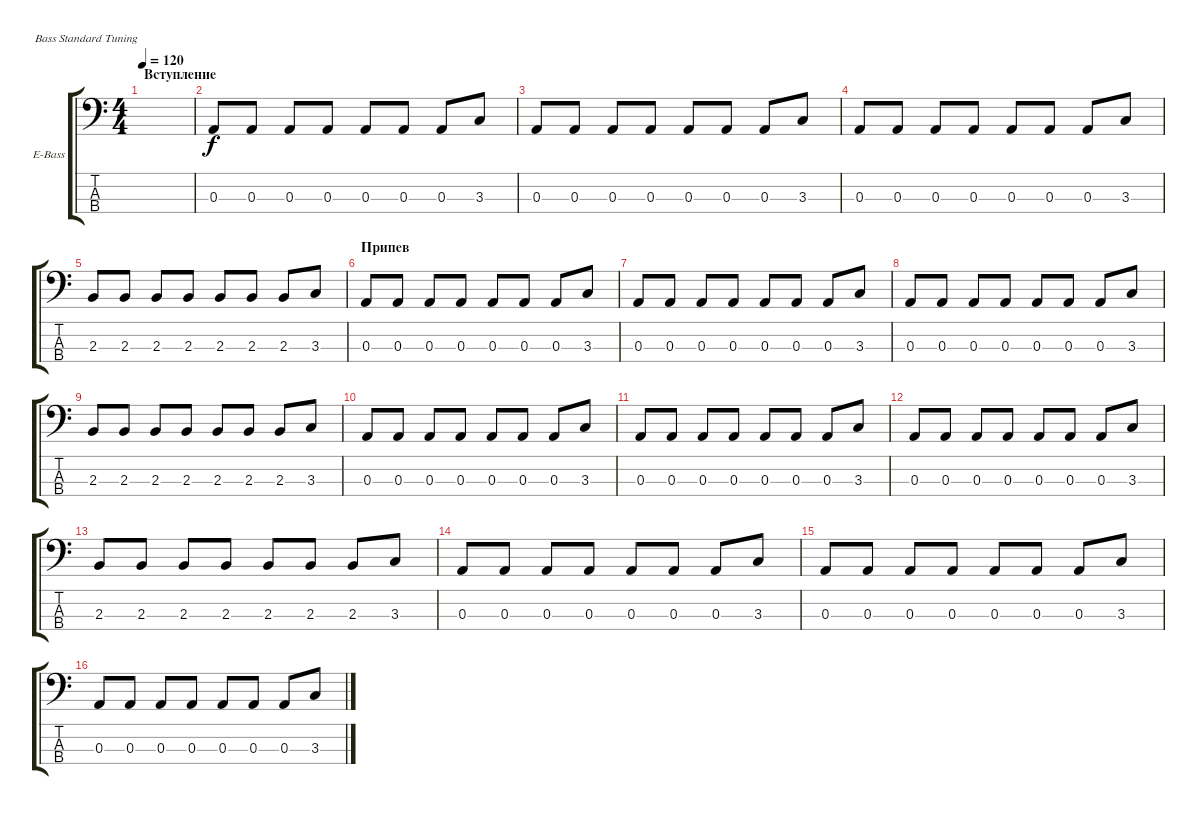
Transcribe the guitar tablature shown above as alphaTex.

\defaultSystemsLayout 4
\bracketExtendMode groupsimilarinstruments
\firstSystemTrackNameOrientation horizontal
\otherSystemsTrackNameOrientation horizontal
\track ("Electric Bass backdown" "E-Bass") {instrument electricbassfinger}
\staff {score tabs}
\tuning (G2 D2 A1 E1)
\ts (4 4)
\section ("" "Вступление")
\tempo 120
\clef f4
\scale
0.487395
\ks c
|
\scale
0.256303 0.3.8 0.3.8 0.3.8 0.3.8 0.3.8 0.3.8 0.3.8 3.3.8 |
\scale
0.256303 0.3.8 0.3.8 0.3.8 0.3.8 0.3.8 0.3.8 0.3.8 3.3.8 |
\scale
0.333333 0.3.8 0.3.8 0.3.8 0.3.8 0.3.8 0.3.8 0.3.8 3.3.8 |
\scale
0.333333 2.3.8 2.3.8 2.3.8 2.3.8 2.3.8 2.3.8 2.3.8 3.3.8 |
\section ("" "Припев")
\scale
0.333333 0.3.8 0.3.8 0.3.8 0.3.8 0.3.8 0.3.8 0.3.8 3.3.8 |
\scale
0.333333 0.3.8 0.3.8 0.3.8 0.3.8 0.3.8 0.3.8 0.3.8 3.3.8 |
\scale
0.333333 0.3.8 0.3.8 0.3.8 0.3.8 0.3.8 0.3.8 0.3.8 3.3.8 |
\scale
0.333333 2.3.8 2.3.8 2.3.8 2.3.8 2.3.8 2.3.8 2.3.8 3.3.8 |
\scale
0.333333 0.3.8 0.3.8 0.3.8 0.3.8 0.3.8 0.3.8 0.3.8 3.3.8 |
\scale
0.333333 0.3.8 0.3.8 0.3.8 0.3.8 0.3.8 0.3.8 0.3.8 3.3.8 |
\scale
0.333333 0.3.8 0.3.8 0.3.8 0.3.8 0.3.8 0.3.8 0.3.8 3.3.8 |
\scale
0.333333 2.3.8 2.3.8 2.3.8 2.3.8 2.3.8 2.3.8 2.3.8 3.3.8 |
\scale
0.333333 0.3.8 0.3.8 0.3.8 0.3.8 0.3.8 0.3.8 0.3.8 3.3.8 |
\scale
0.333333 0.3.8 0.3.8 0.3.8 0.3.8 0.3.8 0.3.8 0.3.8 3.3.8 |
\scale
0.333333 0.3.8 0.3.8 0.3.8 0.3.8 0.3.8 0.3.8 0.3.8 3.3.8
